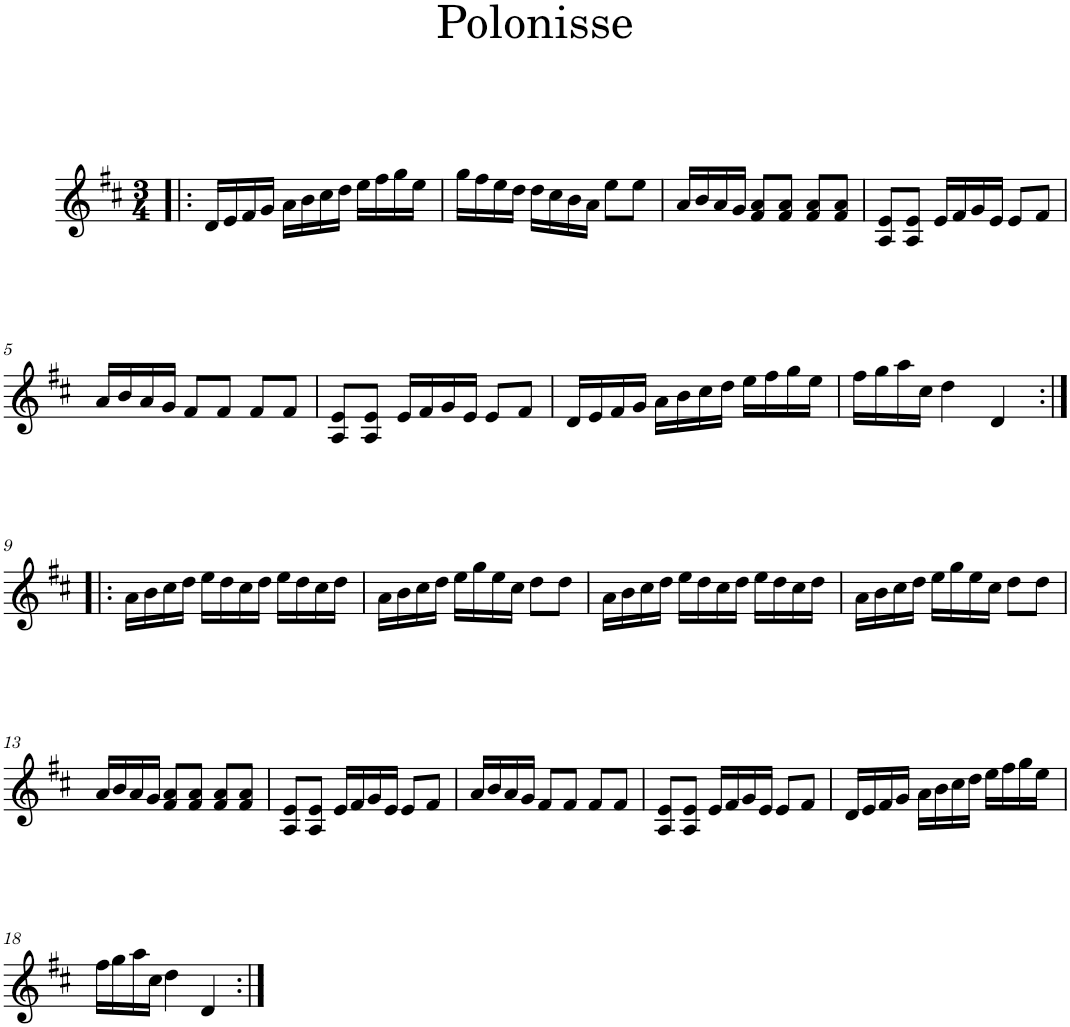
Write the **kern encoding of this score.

**kern
*part1
*staff1
*I"Piano
*I'Pno
*clefG2
*k[f#c#]
*D:
*M3/4
=1!|:
16d/LL
16e/
16f#/
16g/JJ
16a\LL
16b\
16cc#\
16dd\JJ
16ee\LL
16ff#\
16gg\
16ee\JJ
=2
16gg\LL
16ff#\
16ee\
16dd\JJ
16dd\LL
16cc#\
16b\
16a\JJ
8ee\L
8ee\J
=3
16a/LL
16b/
16a/
16g/JJ
8f#/ 8a/L
8f#/ 8a/J
8f#/ 8a/L
8f#/ 8a/J
=4
8A/ 8e/L
8A/ 8e/J
16e/LL
16f#/
16g/
16e/JJ
8e/L
8f#/J
!!LO:LB:g=z
=5
16a/LL
16b/
16a/
16g/JJ
8f#/L
8f#/J
8f#/L
8f#/J
=6
8A/ 8e/L
8A/ 8e/J
16e/LL
16f#/
16g/
16e/JJ
8e/L
8f#/J
=7
16d/LL
16e/
16f#/
16g/JJ
16a\LL
16b\
16cc#\
16dd\JJ
16ee\LL
16ff#\
16gg\
16ee\JJ
=8
16ff#\LL
16gg\
16aa\
16cc#\JJ
4dd\
4d/
!!LO:LB:g=z
=9:|!|:
16a\LL
16b\
16cc#\
16dd\JJ
16ee\LL
16dd\
16cc#\
16dd\JJ
16ee\LL
16dd\
16cc#\
16dd\JJ
=10
16a\LL
16b\
16cc#\
16dd\JJ
16ee\LL
16gg\
16ee\
16cc#\JJ
8dd\L
8dd\J
=11
16a\LL
16b\
16cc#\
16dd\JJ
16ee\LL
16dd\
16cc#\
16dd\JJ
16ee\LL
16dd\
16cc#\
16dd\JJ
=12
16a\LL
16b\
16cc#\
16dd\JJ
16ee\LL
16gg\
16ee\
16cc#\JJ
8dd\L
8dd\J
!!LO:LB:g=z
=13
16a/LL
16b/
16a/
16g/JJ
8f#/ 8a/L
8f#/ 8a/J
8f#/ 8a/L
8f#/ 8a/J
=14
8A/ 8e/L
8A/ 8e/J
16e/LL
16f#/
16g/
16e/JJ
8e/L
8f#/J
=15
16a/LL
16b/
16a/
16g/JJ
8f#/L
8f#/J
8f#/L
8f#/J
=16
8A/ 8e/L
8A/ 8e/J
16e/LL
16f#/
16g/
16e/JJ
8e/L
8f#/J
=17
16d/LL
16e/
16f#/
16g/JJ
16a\LL
16b\
16cc#\
16dd\JJ
16ee\LL
16ff#\
16gg\
16ee\JJ
!!LO:LB:g=z
=18
16ff#\LL
16gg\
16aa\
16cc#\JJ
4dd\
4d/
=:|!
*-
